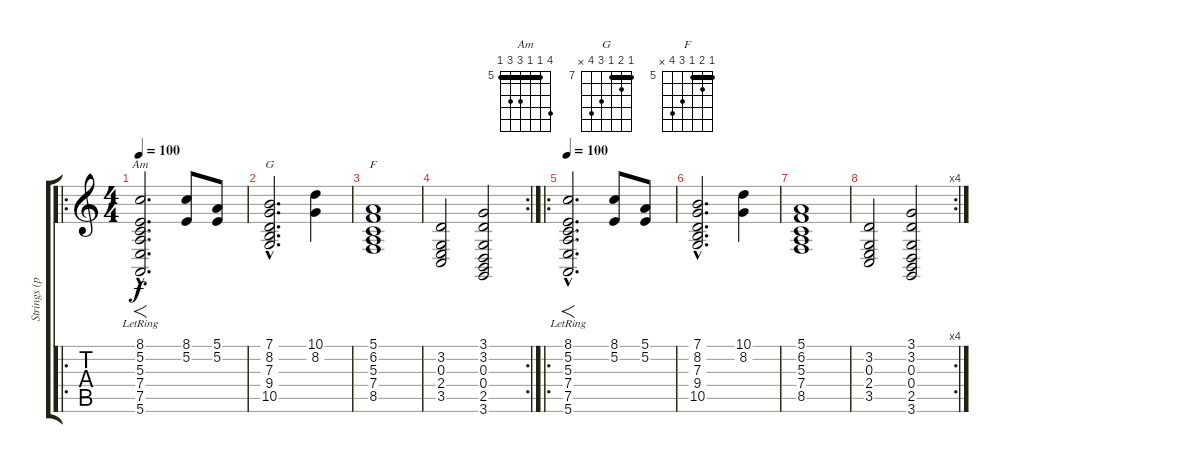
\track ("Strings (pad/key)" "Strings (p") {instrument stringensemble1}
\staff {score tabs}
\tuning (E4 B3 G3 D3 A2 E2) {hide}
\chord ("Am" 8 5 5 7 7 5) {firstfret 5 barre 5}
\chord ("G" 7 8 7 9 10 x) {firstfret 7 barre 7}
\chord ("F" 5 6 5 7 8 x) {firstfret 5 barre 5}
\ro
\ts (4 4)
\tempo 100
\clef g2
\ks c
(8.1{hac} 5.2{hac} 5.3{hac lr} 7.4{hac lr} 7.5{hac lr} 5.6{hac lr}).2{f d ch "Am" dy f volume 12} (8.1 5.2).8 (5.1 5.2).8{volume 6} |
(7.1{hac} 8.2{hac} 7.3{hac} 9.4{hac} 10.5{hac}).2{d ch "G" volume 12} (10.1 8.2).4 |
(5.1 6.2 5.3 7.4 8.5).1{ch "F"} |
\rc 2
(3.2 0.3 2.4 3.5).2 (3.1 3.2 0.3 0.4 2.5 3.6).2 |
\ro
\tempo 100
(8.1{hac} 5.2{hac} 5.3{hac lr} 7.4{hac lr} 7.5{hac lr} 5.6{hac lr}).2{f d volume 12} (8.1 5.2).8 (5.1 5.2).8{volume 6} |
(7.1{hac} 8.2{hac} 7.3{hac} 9.4{hac} 10.5{hac}).2{d volume 12} (10.1 8.2).4 |
(5.1 6.2 5.3 7.4 8.5).1 |
\rc 4
(3.2 0.3 2.4 3.5).2 (3.1 3.2 0.3 0.4 2.5 3.6).2
